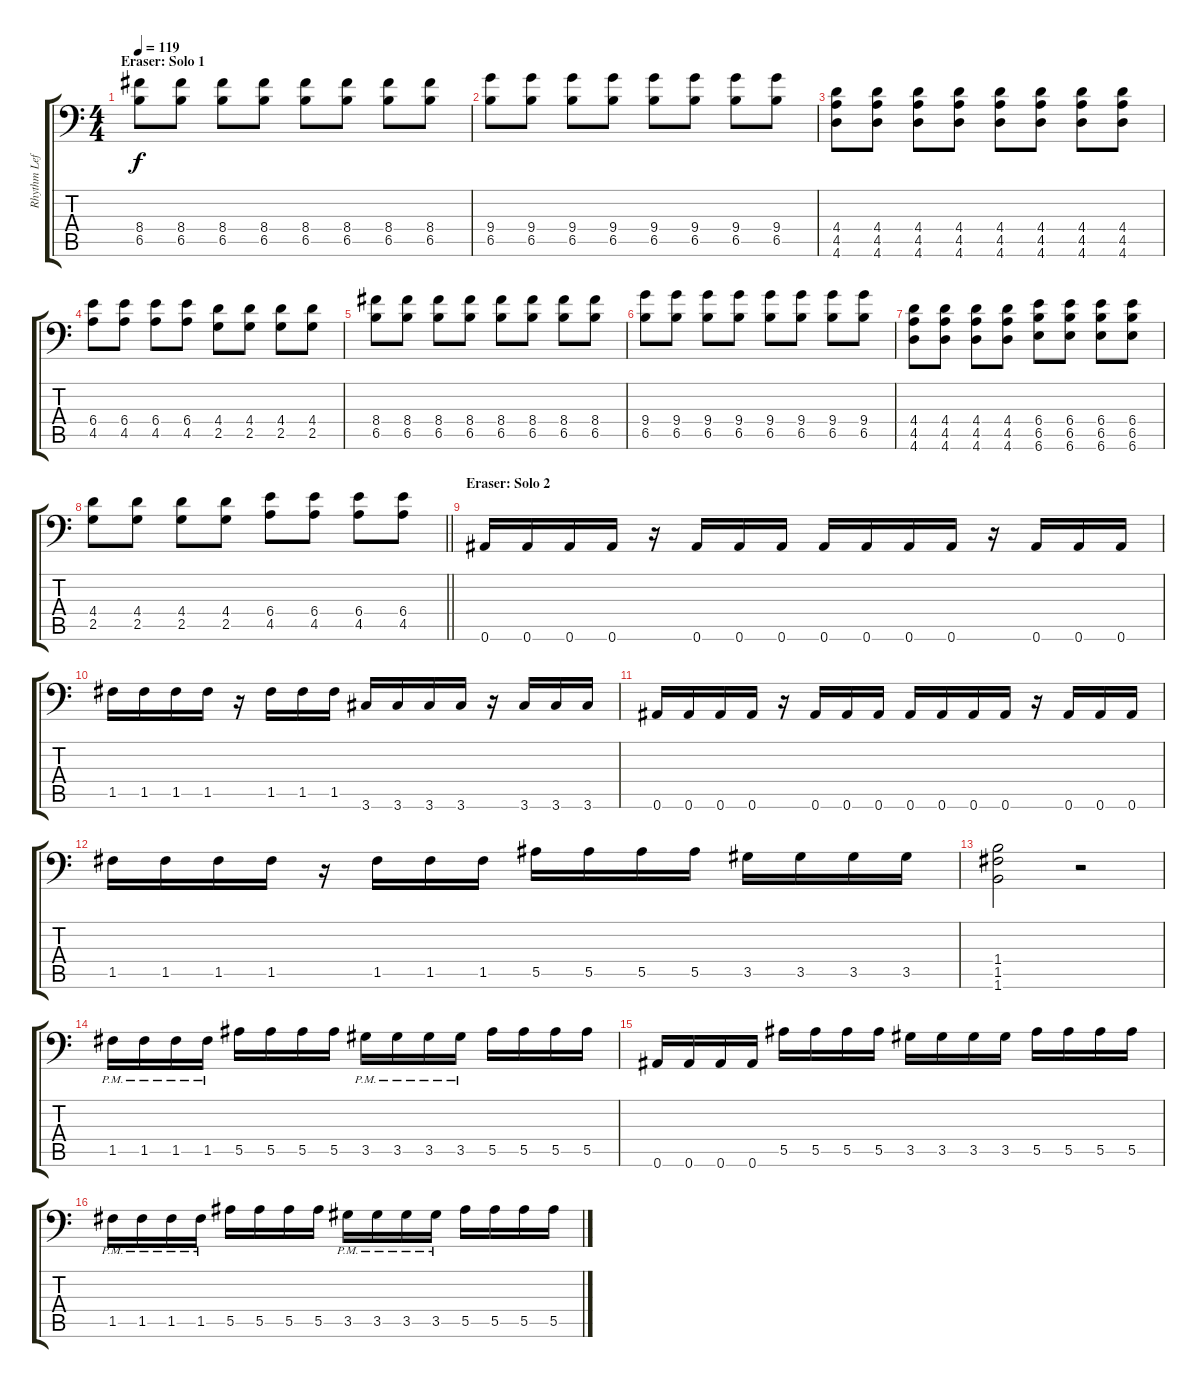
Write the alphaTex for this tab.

\track ("Rhythm Left" "Rhythm Lef") {instrument distortionguitar}
\staff {score tabs}
\tuning (C4 G3 Eb3 Bb2 F2 Bb1) {hide}
\ts (4 4)
\section ("" "Eraser: Solo 1")
\tempo 119
\clef f4
\ks c
(8.4 6.5).8{dy f} (8.4 6.5).8 (8.4 6.5).8 (8.4 6.5).8 (8.4 6.5).8 (8.4 6.5).8 (8.4 6.5).8 (8.4 6.5).8 |
(9.4 6.5).8 (9.4 6.5).8 (9.4 6.5).8 (9.4 6.5).8 (9.4 6.5).8 (9.4 6.5).8 (9.4 6.5).8 (9.4 6.5).8 |
(4.4 4.5 4.6).8 (4.4 4.5 4.6).8 (4.4 4.5 4.6).8 (4.4 4.5 4.6).8 (4.4 4.5 4.6).8 (4.4 4.5 4.6).8 (4.4 4.5 4.6).8 (4.4 4.5 4.6).8 |
(6.4 4.5).8 (6.4 4.5).8 (6.4 4.5).8 (6.4 4.5).8 (4.4 2.5).8 (4.4 2.5).8 (4.4 2.5).8 (4.4 2.5).8 |
(8.4 6.5).8 (8.4 6.5).8 (8.4 6.5).8 (8.4 6.5).8 (8.4 6.5).8 (8.4 6.5).8 (8.4 6.5).8 (8.4 6.5).8 |
(9.4 6.5).8 (9.4 6.5).8 (9.4 6.5).8 (9.4 6.5).8 (9.4 6.5).8 (9.4 6.5).8 (9.4 6.5).8 (9.4 6.5).8 |
(4.4 4.5 4.6).8 (4.4 4.5 4.6).8 (4.4 4.5 4.6).8 (4.4 4.5 4.6).8 (6.4 6.5 6.6).8 (6.4 6.5 6.6).8 (6.4 6.5 6.6).8 (6.4 6.5 6.6).8 |
\barLineRight lightlight
(4.4 2.5).8 (4.4 2.5).8 (4.4 2.5).8 (4.4 2.5).8 (6.4 4.5).8 (6.4 4.5).8 (6.4 4.5).8 (6.4 4.5).8 |
\section ("" "Eraser: Solo 2")
0.6.16 0.6.16 0.6.16 0.6.16 r.16 0.6.16 0.6.16 0.6.16 0.6.16 0.6.16 0.6.16 0.6.16 r.16 0.6.16 0.6.16 0.6.16 |
1.5.16 1.5.16 1.5.16 1.5.16 r.16 1.5.16 1.5.16 1.5.16 3.6.16 3.6.16 3.6.16 3.6.16 r.16 3.6.16 3.6.16 3.6.16 |
0.6.16 0.6.16 0.6.16 0.6.16 r.16 0.6.16 0.6.16 0.6.16 0.6.16 0.6.16 0.6.16 0.6.16 r.16 0.6.16 0.6.16 0.6.16 |
1.5.16 1.5.16 1.5.16 1.5.16 r.16 1.5.16 1.5.16 1.5.16 5.5.16 5.5.16 5.5.16 5.5.16 3.5.16 3.5.16 3.5.16 3.5.16 |
(1.4 1.5 1.6).2 r.2 |
1.5{pm}.16 1.5{pm}.16 1.5{pm}.16 1.5{pm}.16 5.5.16 5.5.16 5.5.16 5.5.16 3.5{pm}.16 3.5{pm}.16 3.5{pm}.16 3.5{pm}.16 5.5.16 5.5.16 5.5.16 5.5.16 |
0.6.16 0.6.16 0.6.16 0.6.16 5.5.16 5.5.16 5.5.16 5.5.16 3.5.16 3.5.16 3.5.16 3.5.16 5.5.16 5.5.16 5.5.16 5.5.16 |
1.5{pm}.16 1.5{pm}.16 1.5{pm}.16 1.5{pm}.16 5.5.16 5.5.16 5.5.16 5.5.16 3.5{pm}.16 3.5{pm}.16 3.5{pm}.16 3.5{pm}.16 5.5.16 5.5.16 5.5.16 5.5.16
